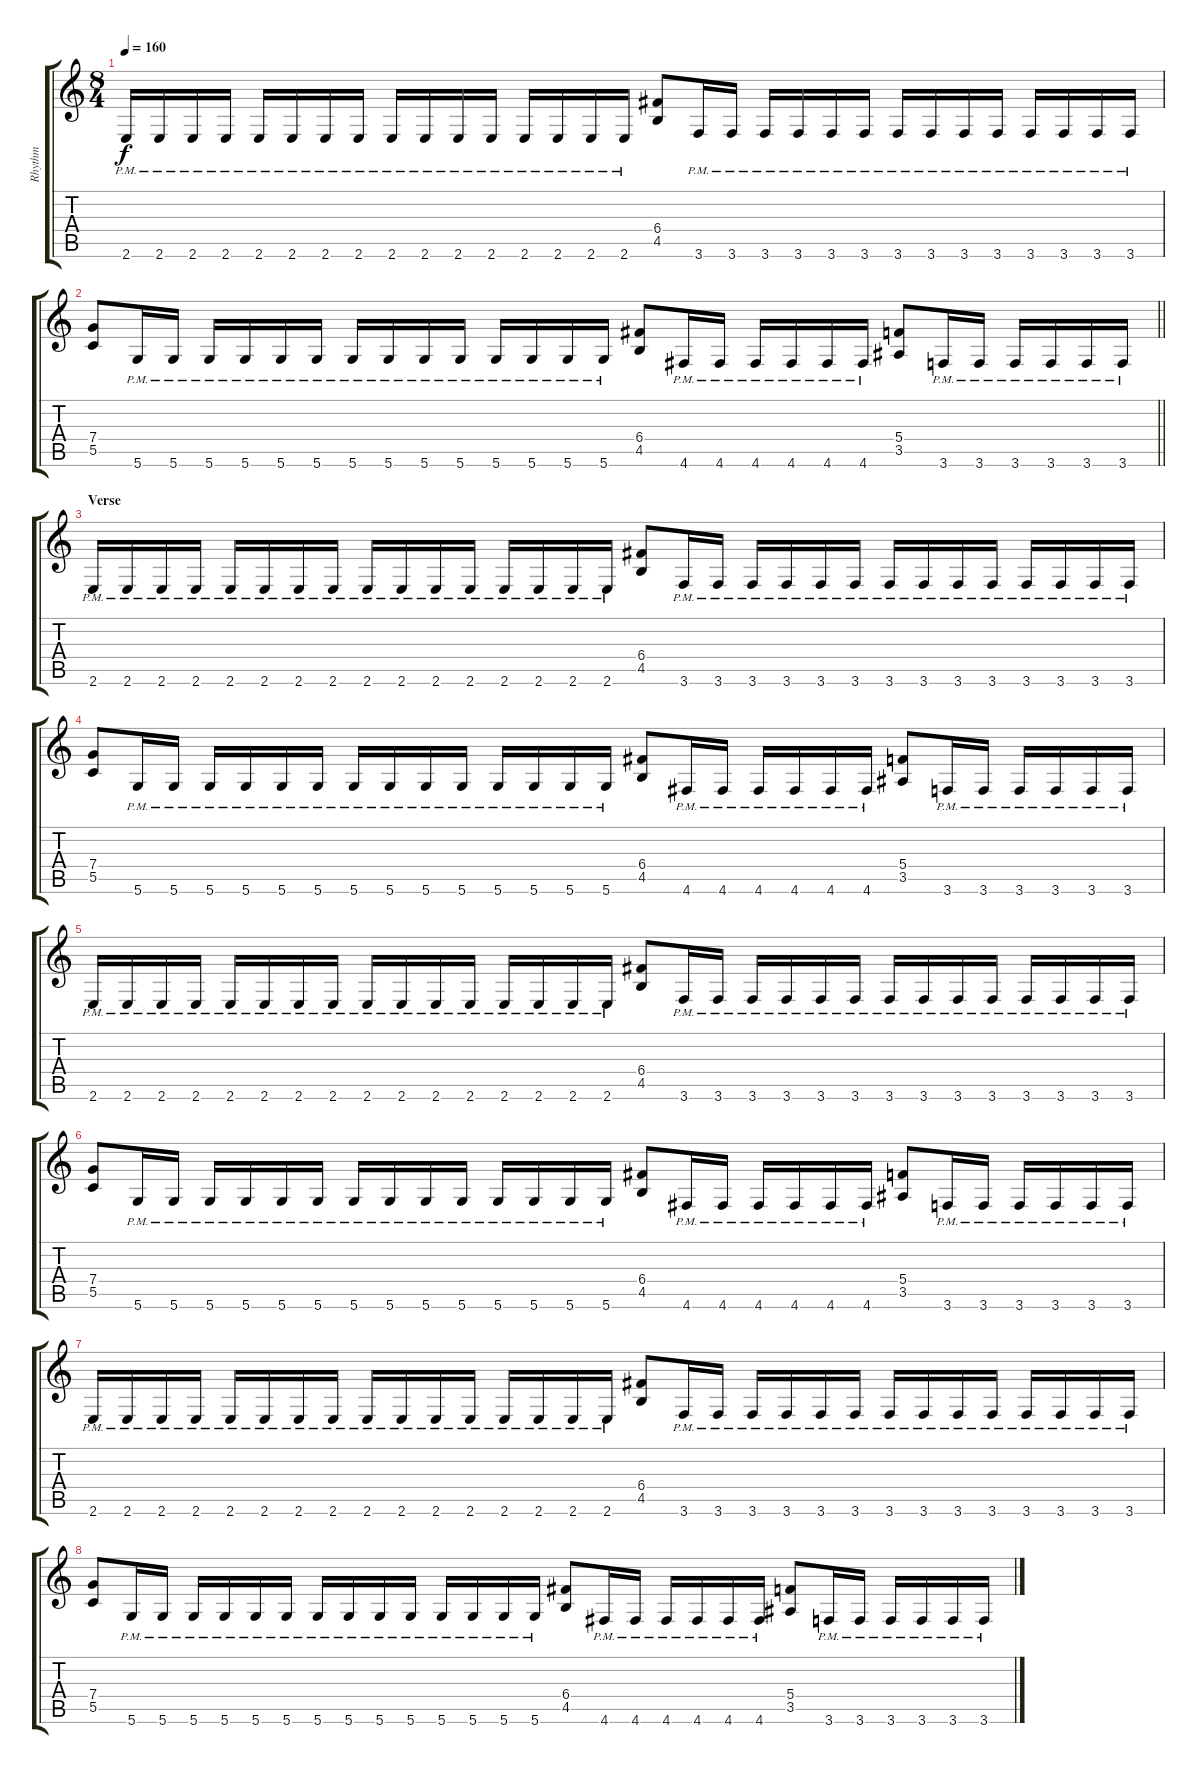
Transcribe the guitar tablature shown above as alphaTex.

\track ("Rhythm" "Rhythm") {instrument overdrivenguitar}
\staff {score tabs}
\tuning (D4 A3 F3 C3 G2 D2) {hide}
\ts (8 4)
\tempo 160
\clef g2
\ks c
2.6{pm}.16{dy f} 2.6{pm}.16 2.6{pm}.16 2.6{pm}.16 2.6{pm}.16 2.6{pm}.16 2.6{pm}.16 2.6{pm}.16 2.6{pm}.16 2.6{pm}.16 2.6{pm}.16 2.6{pm}.16 2.6{pm}.16 2.6{pm}.16 2.6{pm}.16 2.6{pm}.16 (6.4 4.5).8 3.6{pm}.16 3.6{pm}.16 3.6{pm}.16 3.6{pm}.16 3.6{pm}.16 3.6{pm}.16 3.6{pm}.16 3.6{pm}.16 3.6{pm}.16 3.6{pm}.16 3.6{pm}.16 3.6{pm}.16 3.6{pm}.16 3.6{pm}.16 |
\barLineRight lightlight
(7.4 5.5).8 5.6{pm}.16 5.6{pm}.16 5.6{pm}.16 5.6{pm}.16 5.6{pm}.16 5.6{pm}.16 5.6{pm}.16 5.6{pm}.16 5.6{pm}.16 5.6{pm}.16 5.6{pm}.16 5.6{pm}.16 5.6{pm}.16 5.6{pm}.16 (6.4 4.5).8 4.6{pm}.16 4.6{pm}.16 4.6{pm}.16 4.6{pm}.16 4.6{pm}.16 4.6{pm}.16 (5.4 3.5).8 3.6{pm}.16 3.6{pm}.16 3.6{pm}.16 3.6{pm}.16 3.6{pm}.16 3.6{pm}.16 |
\section ("" "Verse")
2.6{pm}.16 2.6{pm}.16 2.6{pm}.16 2.6{pm}.16 2.6{pm}.16 2.6{pm}.16 2.6{pm}.16 2.6{pm}.16 2.6{pm}.16 2.6{pm}.16 2.6{pm}.16 2.6{pm}.16 2.6{pm}.16 2.6{pm}.16 2.6{pm}.16 2.6{pm}.16 (6.4 4.5).8 3.6{pm}.16 3.6{pm}.16 3.6{pm}.16 3.6{pm}.16 3.6{pm}.16 3.6{pm}.16 3.6{pm}.16 3.6{pm}.16 3.6{pm}.16 3.6{pm}.16 3.6{pm}.16 3.6{pm}.16 3.6{pm}.16 3.6{pm}.16 |
(7.4 5.5).8 5.6{pm}.16 5.6{pm}.16 5.6{pm}.16 5.6{pm}.16 5.6{pm}.16 5.6{pm}.16 5.6{pm}.16 5.6{pm}.16 5.6{pm}.16 5.6{pm}.16 5.6{pm}.16 5.6{pm}.16 5.6{pm}.16 5.6{pm}.16 (6.4 4.5).8 4.6{pm}.16 4.6{pm}.16 4.6{pm}.16 4.6{pm}.16 4.6{pm}.16 4.6{pm}.16 (5.4 3.5).8 3.6{pm}.16 3.6{pm}.16 3.6{pm}.16 3.6{pm}.16 3.6{pm}.16 3.6{pm}.16 |
2.6{pm}.16 2.6{pm}.16 2.6{pm}.16 2.6{pm}.16 2.6{pm}.16 2.6{pm}.16 2.6{pm}.16 2.6{pm}.16 2.6{pm}.16 2.6{pm}.16 2.6{pm}.16 2.6{pm}.16 2.6{pm}.16 2.6{pm}.16 2.6{pm}.16 2.6{pm}.16 (6.4 4.5).8 3.6{pm}.16 3.6{pm}.16 3.6{pm}.16 3.6{pm}.16 3.6{pm}.16 3.6{pm}.16 3.6{pm}.16 3.6{pm}.16 3.6{pm}.16 3.6{pm}.16 3.6{pm}.16 3.6{pm}.16 3.6{pm}.16 3.6{pm}.16 |
(7.4 5.5).8 5.6{pm}.16 5.6{pm}.16 5.6{pm}.16 5.6{pm}.16 5.6{pm}.16 5.6{pm}.16 5.6{pm}.16 5.6{pm}.16 5.6{pm}.16 5.6{pm}.16 5.6{pm}.16 5.6{pm}.16 5.6{pm}.16 5.6{pm}.16 (6.4 4.5).8 4.6{pm}.16 4.6{pm}.16 4.6{pm}.16 4.6{pm}.16 4.6{pm}.16 4.6{pm}.16 (5.4 3.5).8 3.6{pm}.16 3.6{pm}.16 3.6{pm}.16 3.6{pm}.16 3.6{pm}.16 3.6{pm}.16 |
2.6{pm}.16 2.6{pm}.16 2.6{pm}.16 2.6{pm}.16 2.6{pm}.16 2.6{pm}.16 2.6{pm}.16 2.6{pm}.16 2.6{pm}.16 2.6{pm}.16 2.6{pm}.16 2.6{pm}.16 2.6{pm}.16 2.6{pm}.16 2.6{pm}.16 2.6{pm}.16 (6.4 4.5).8 3.6{pm}.16 3.6{pm}.16 3.6{pm}.16 3.6{pm}.16 3.6{pm}.16 3.6{pm}.16 3.6{pm}.16 3.6{pm}.16 3.6{pm}.16 3.6{pm}.16 3.6{pm}.16 3.6{pm}.16 3.6{pm}.16 3.6{pm}.16 |
(7.4 5.5).8 5.6{pm}.16 5.6{pm}.16 5.6{pm}.16 5.6{pm}.16 5.6{pm}.16 5.6{pm}.16 5.6{pm}.16 5.6{pm}.16 5.6{pm}.16 5.6{pm}.16 5.6{pm}.16 5.6{pm}.16 5.6{pm}.16 5.6{pm}.16 (6.4 4.5).8 4.6{pm}.16 4.6{pm}.16 4.6{pm}.16 4.6{pm}.16 4.6{pm}.16 4.6{pm}.16 (5.4 3.5).8 3.6{pm}.16 3.6{pm}.16 3.6{pm}.16 3.6{pm}.16 3.6{pm}.16 3.6{pm}.16
